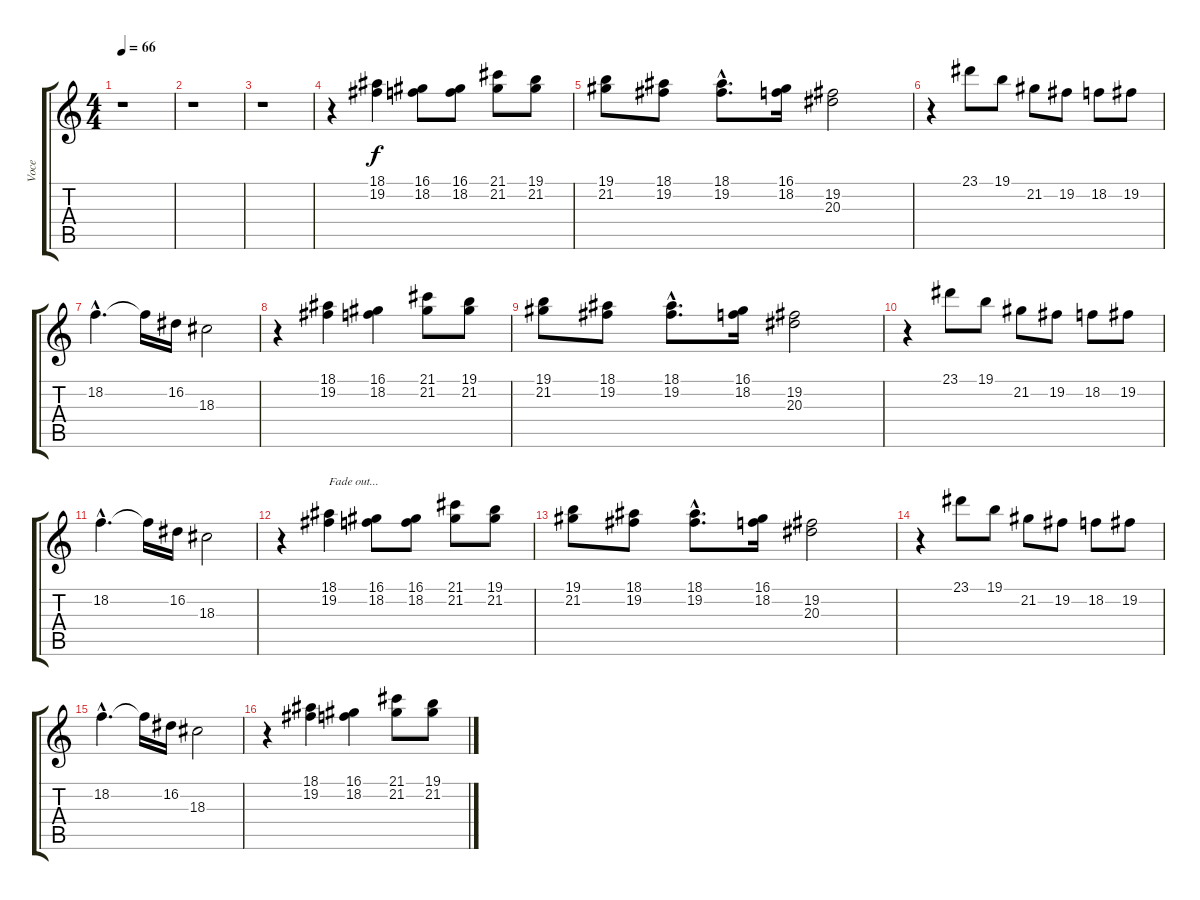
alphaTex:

\track ("Voce" "Voce") {instrument cello}
\staff {score tabs}
\tuning (E4 B3 G3 D3 A2 E2) {hide}
\ts (4 4)
\tempo 66
\clef g2
\ks c
r.1{dy f} |
r.1 |
r.1 |
r.4 (18.1 19.2).4 (16.1 18.2).8 (16.1 18.2).8 (21.1 21.2).8 (19.1 21.2).8 |
(19.1 21.2).8 (18.1 19.2).8 (18.1{hac} 19.2{hac}).8{d} (16.1 18.2).16 (19.2 20.3).2 |
r.4 23.1.8 19.1.8 21.2.8 19.2.8 18.2.8 19.2.8 |
18.2{hac}.4{d} 18.2{t}.16 16.2.16 18.3.2 |
r.4 (18.1 19.2).4 (16.1 18.2).4 (21.1 21.2).8 (19.1 21.2).8 |
(19.1 21.2).8 (18.1 19.2).8 (18.1{hac} 19.2{hac}).8{d} (16.1 18.2).16 (19.2 20.3).2 |
r.4 23.1.8 19.1.8 21.2.8 19.2.8 18.2.8 19.2.8 |
18.2{hac}.4{d} 18.2{t}.16 16.2.16 18.3.2 |
r.4 (18.1 19.2).4{txt "Fade out..."} (16.1 18.2).8 (16.1 18.2).8 (21.1 21.2).8 (19.1 21.2).8 |
(19.1 21.2).8 (18.1 19.2).8 (18.1{hac} 19.2{hac}).8{d} (16.1 18.2).16 (19.2 20.3).2 |
r.4 23.1.8 19.1.8 21.2.8 19.2.8 18.2.8 19.2.8 |
18.2{hac}.4{d} 18.2{t}.16 16.2.16 18.3.2 |
r.4 (18.1 19.2).4 (16.1 18.2).4 (21.1 21.2).8 (19.1 21.2).8
